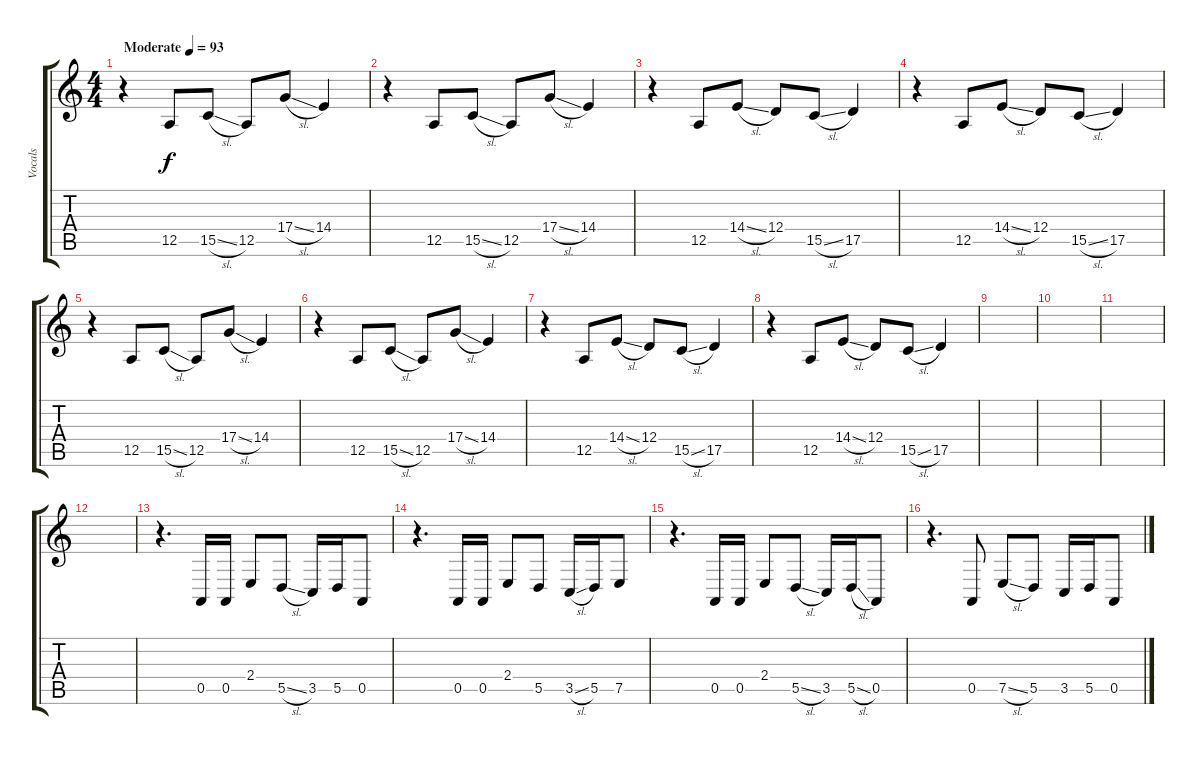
\track ("Vocals" "Vocals") {instrument synthbrass1}
\staff {score tabs}
\tuning (E4 B3 G3 D3 A2 E2) {hide}
\ts (4 4)
\tempo (93 "Moderate")
\clef g2
\ks c
r.4{dy f instrument synthbrass1} 12.5.8 15.5{sl}.8 12.5.8 17.4{sl}.8 14.4.4 |
r.4 12.5.8 15.5{sl}.8 12.5.8 17.4{sl}.8 14.4.4 |
r.4 12.5.8 14.4{sl}.8 12.4.8 15.5{sl}.8 17.5.4 |
r.4 12.5.8 14.4{sl}.8 12.4.8 15.5{sl}.8 17.5.4 |
r.4 12.5.8 15.5{sl}.8 12.5.8 17.4{sl}.8 14.4.4 |
r.4 12.5.8 15.5{sl}.8 12.5.8 17.4{sl}.8 14.4.4 |
r.4 12.5.8 14.4{sl}.8 12.4.8 15.5{sl}.8 17.5.4 |
r.4 12.5.8 14.4{sl}.8 12.4.8 15.5{sl}.8 17.5.4 |
|
|
|
|
r.4{d} 0.5.16 0.5.16 2.4.8 5.5{sl}.8 3.5.16 5.5.16 0.5.8 |
r.4{d} 0.5.16 0.5.16 2.4.8 5.5.8 3.5{sl}.16 5.5.16 7.5.8 |
r.4{d} 0.5.16 0.5.16 2.4.8 5.5{sl}.8 3.5.16 5.5{sl}.16 0.5.8 |
r.4{d} 0.5.8 7.5{sl}.8 5.5.8 3.5.16 5.5.16 0.5.8
